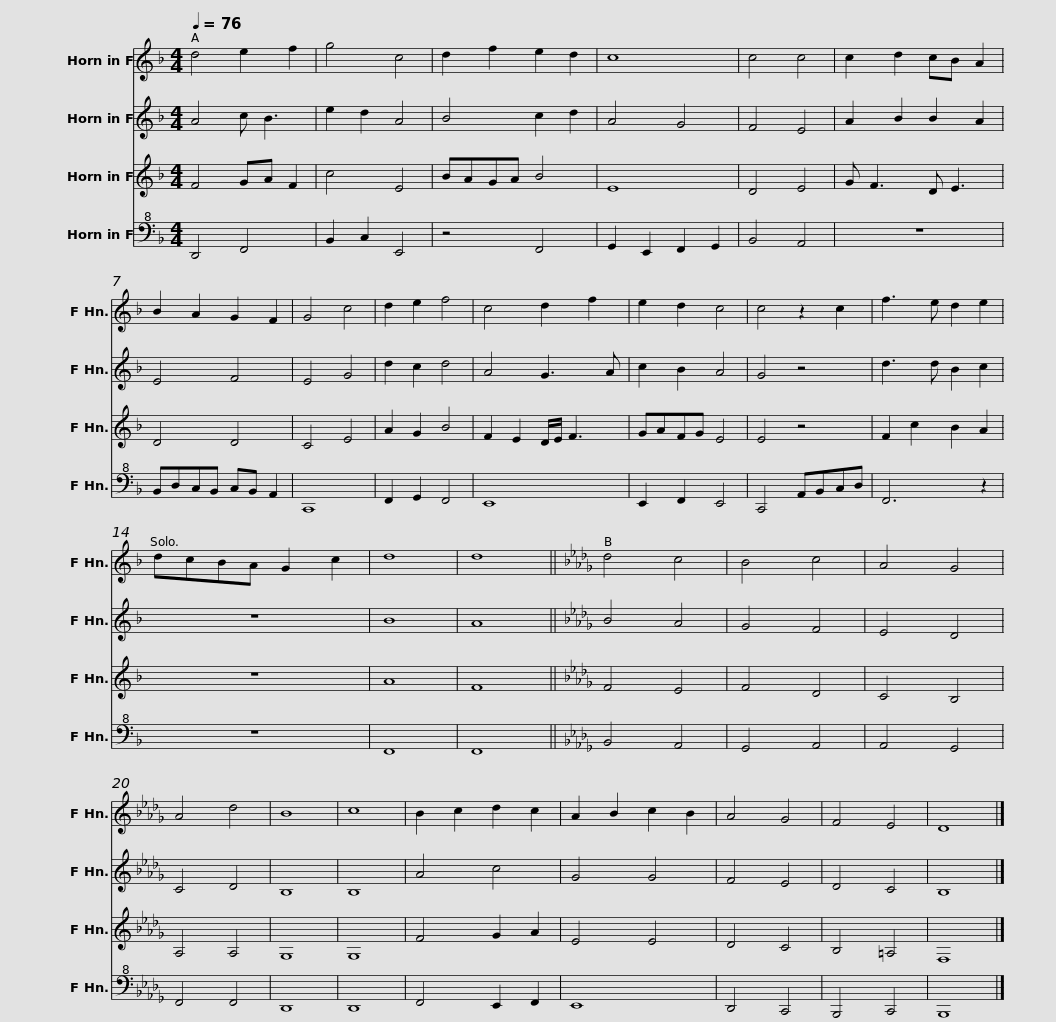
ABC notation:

X:1
%%score 1 2 3 4
L:1/8
Q:1/4=76
M:4/4
I:linebreak $
K:none
V:1 treble transpose=-7
V:2 treble transpose=-7
V:3 treble transpose=-7
V:4 bass+8 transpose=-7
V:1
[K:F] d4 e2 f2 | g4 c4 | d2 f2 e2 d2 | c8 | c4 c4 | %5
 c2 d2 cB A2 | B2 A2 G2 F2 | G4 c4 |$ d2 e2 f4 | c4 d2 f2 | %10
 e2 d2 c4 | c4 z2 c2 | f3 e d2 e2 | dcBA G2 c2 | d8 | %15
 d8 ||$[K:Db] d4 c4 | B4 c4 | A4 G4 | A4 d4 | %20
 B8 | c8 | B2 c2 d2 c2 | A2 B2 c2 B2 | A4 G4 | %25
 F4 E4 | D8 |] %27
V:2
[K:F] A4 c B3 | e2 d2 A4 | B4 c2 d2 | A4 G4 | F4 E4 | %5
 A2 B2 B2 A2 | E4 F4 | E4 G4 |$ d2 c2 d4 | A4 G3 A | %10
 c2 B2 A4 | G4 z4 | d3 d B2 c2 | z8 | B8 | %15
 A8 ||$[K:Db] B4 A4 | G4 F4 | E4 D4 | C4 D4 | %20
 B,8 | B,8 | A4 c4 | G4 G4 | F4 E4 | %25
 D4 C4 | B,8 |] %27
V:3
[K:F] F4 GA F2 | c4 E4 | BAGA B4 | E8 | D4 E4 | %5
 G F3 D E3 | D4 D4 | C4 E4 |$ A2 G2 B4 | F2 E2 D/E/ F3 | %10
 GAFG E4 | E4 z4 | F2 c2 B2 A2 | z8 | A8 | %15
 F8 ||$[K:Db] F4 E4 | F4 D4 | C4 B,4 | A,4 A,4 | %20
 G,8 | G,8 | F4 G2 A2 | E4 E4 | D4 C4 | %25
 B,4 =A,4 | F,8 |] %27
V:4
[K:F] D,,4 F,,4 | B,,2 C,2 E,,4 | z4 F,,4 | G,,2 E,,2 F,,2 G,,2 | B,,4 A,,4 | %5
 z8 | B,,D,C,B,, C,B,, A,,2 | C,,8 |$ F,,2 G,,2 F,,4 | E,,8 | %10
 E,,2 F,,2 E,,4 | C,,4 A,,B,,C,D, | F,,6 z2 | z8 | F,,8 | %15
 F,,8 ||$[K:Db] B,,4 A,,4 | G,,4 A,,4 | A,,4 G,,4 | F,,4 F,,4 | %20
 D,,8 | D,,8 | F,,4 E,,2 F,,2 | E,,8 | D,,4 C,,4 | %25
 B,,,4 C,,4 | B,,,8 |] %27
